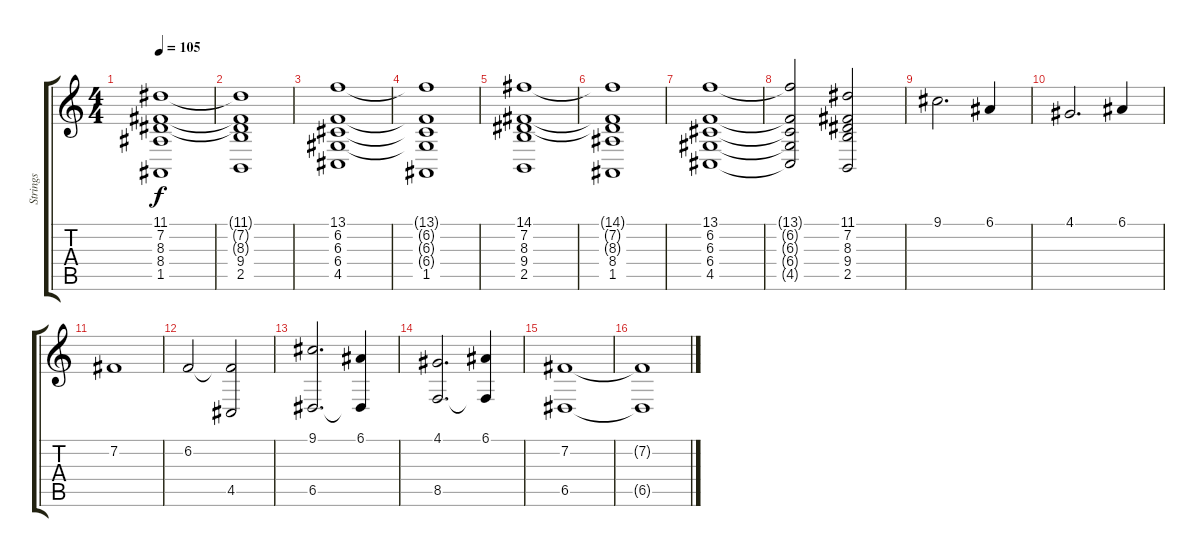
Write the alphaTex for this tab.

\track ("Strings" "Strings") {instrument synthstrings1}
\staff {score tabs}
\tuning (E4 B3 G3 D3 A2 E2) {hide}
\ts (4 4)
\tempo 105
\clef g2
\ks c
(11.1{t} 7.2{t} 8.3{t} 8.4 1.5).1{dy f} |
(11.1{t} 7.2{t} 8.3{t} 9.4 2.5).1 |
(13.1 6.2 6.3 6.4 4.5).1 |
(13.1{t} 6.2{t} 6.3{t} 6.4{t} 1.5).1 |
(14.1 7.2 8.3 9.4 2.5).1 |
(14.1{t} 7.2{t} 8.3{t} 8.4 1.5).1 |
(13.1 6.2 6.3 6.4 4.5).1 |
(13.1{t} 6.2{t} 6.3{t} 6.4{t} 4.5{t}).2 (11.1 7.2 8.3 9.4 2.5).2 |
9.1.2{d} 6.1.4 |
4.1.2{d} 6.1.4 |
7.2.1 |
6.2.2 (6.2{t} 4.5).2 |
(9.1 6.5).2{d} (6.1 6.5{t}).4 |
(4.1 8.5).2{d} (6.1 8.5{t}).4 |
(7.2 6.5).1 |
(7.2{t} 6.5{t}).1
